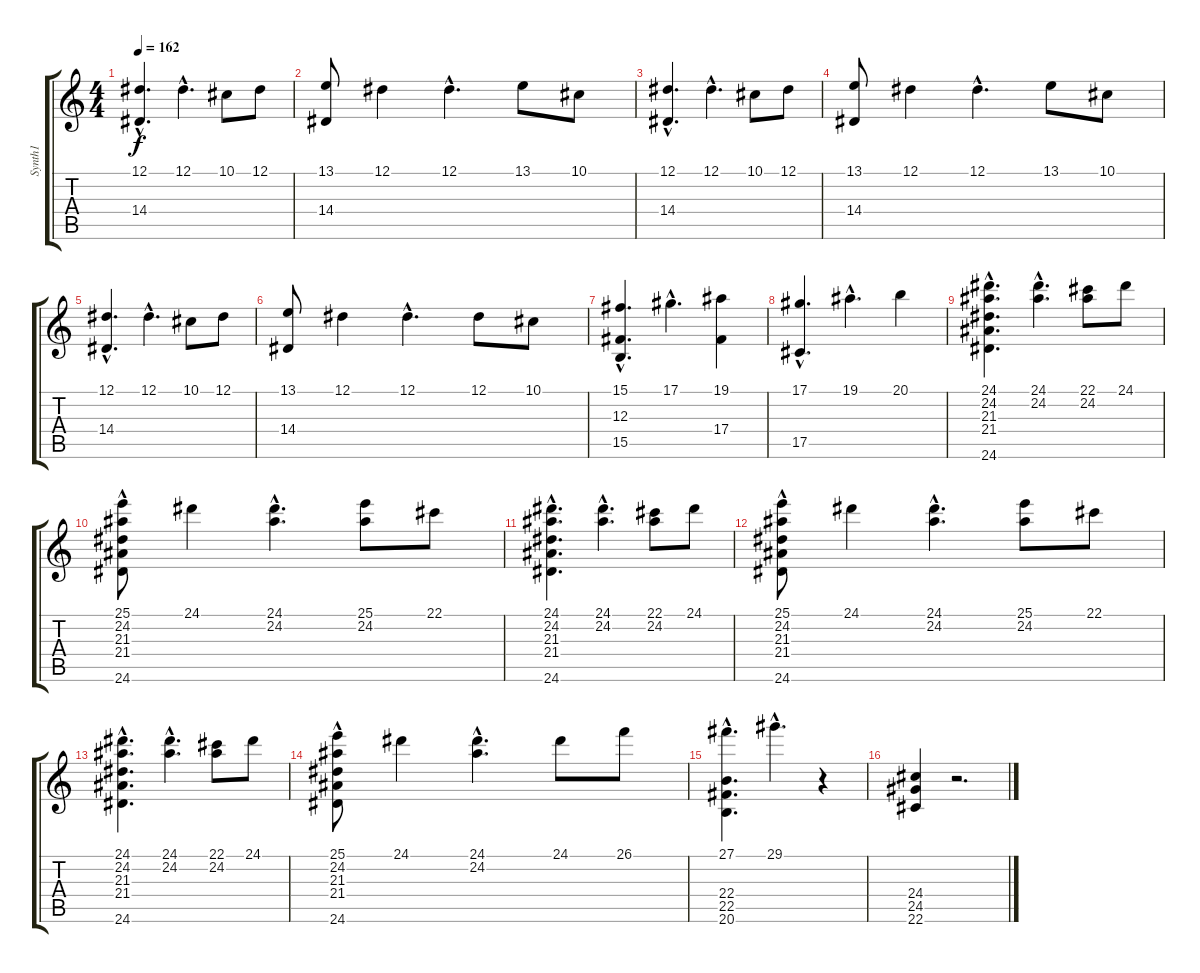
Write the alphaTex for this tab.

\track ("Synth1" "Synth1") {instrument stringensemble1}
\staff {score tabs}
\tuning (Eb4 Bb3 Gb3 Db3 Ab2 Eb2) {hide}
\ts (4 4)
\tempo 162
\clef g2
\ks c
(12.1{hac} 14.4).4{d dy f} 12.1{hac}.4{d} 10.1.8 12.1.8 |
(13.1 14.4).8 12.1.4 12.1{hac}.4{d} 13.1.8 10.1.8 |
(12.1{hac} 14.4).4{d} 12.1{hac}.4{d} 10.1.8 12.1.8 |
(13.1 14.4).8 12.1.4 12.1{hac}.4{d} 13.1.8 10.1.8 |
(12.1{hac} 14.4).4{d} 12.1{hac}.4{d} 10.1.8 12.1.8 |
(13.1 14.4).8 12.1.4 12.1{hac}.4{d} 12.1.8 10.1.8 |
(15.1{hac} 12.3{hac} 15.5).4{d} 17.1{hac}.4{d} (19.1 17.4).4 |
(17.1{hac} 17.5).4{d} 19.1{hac}.4{d} 20.1.4 |
(24.1{hac} 24.2{hac} 21.3 21.4 24.6).4{d} (24.1{hac} 24.2{hac}).4{d} (22.1 24.2).8 24.1.8 |
(25.1 24.2{hac} 21.3 21.4 24.6).8 24.1.4 (24.1{hac} 24.2{hac}).4{d} (25.1 24.2).8 22.1.8 |
(24.1{hac} 24.2{hac} 21.3 21.4 24.6).4{d} (24.1{hac} 24.2{hac}).4{d} (22.1 24.2).8 24.1.8 |
(25.1 24.2{hac} 21.3 21.4 24.6).8 24.1.4 (24.1{hac} 24.2{hac}).4{d} (25.1 24.2).8 22.1.8 |
(24.1{hac} 24.2{hac} 21.3 21.4 24.6).4{d} (24.1{hac} 24.2{hac}).4{d} (22.1 24.2).8 24.1.8 |
(25.1 24.2{hac} 21.3 21.4 24.6).8 24.1.4 (24.1{hac} 24.2{hac}).4{d} 24.1.8 26.1.8 |
(27.1{hac} 22.4 22.5 20.6).4{d} 29.1{hac}.4{d} r.4 |
(24.4 24.5 22.6).4 r.2{d}
